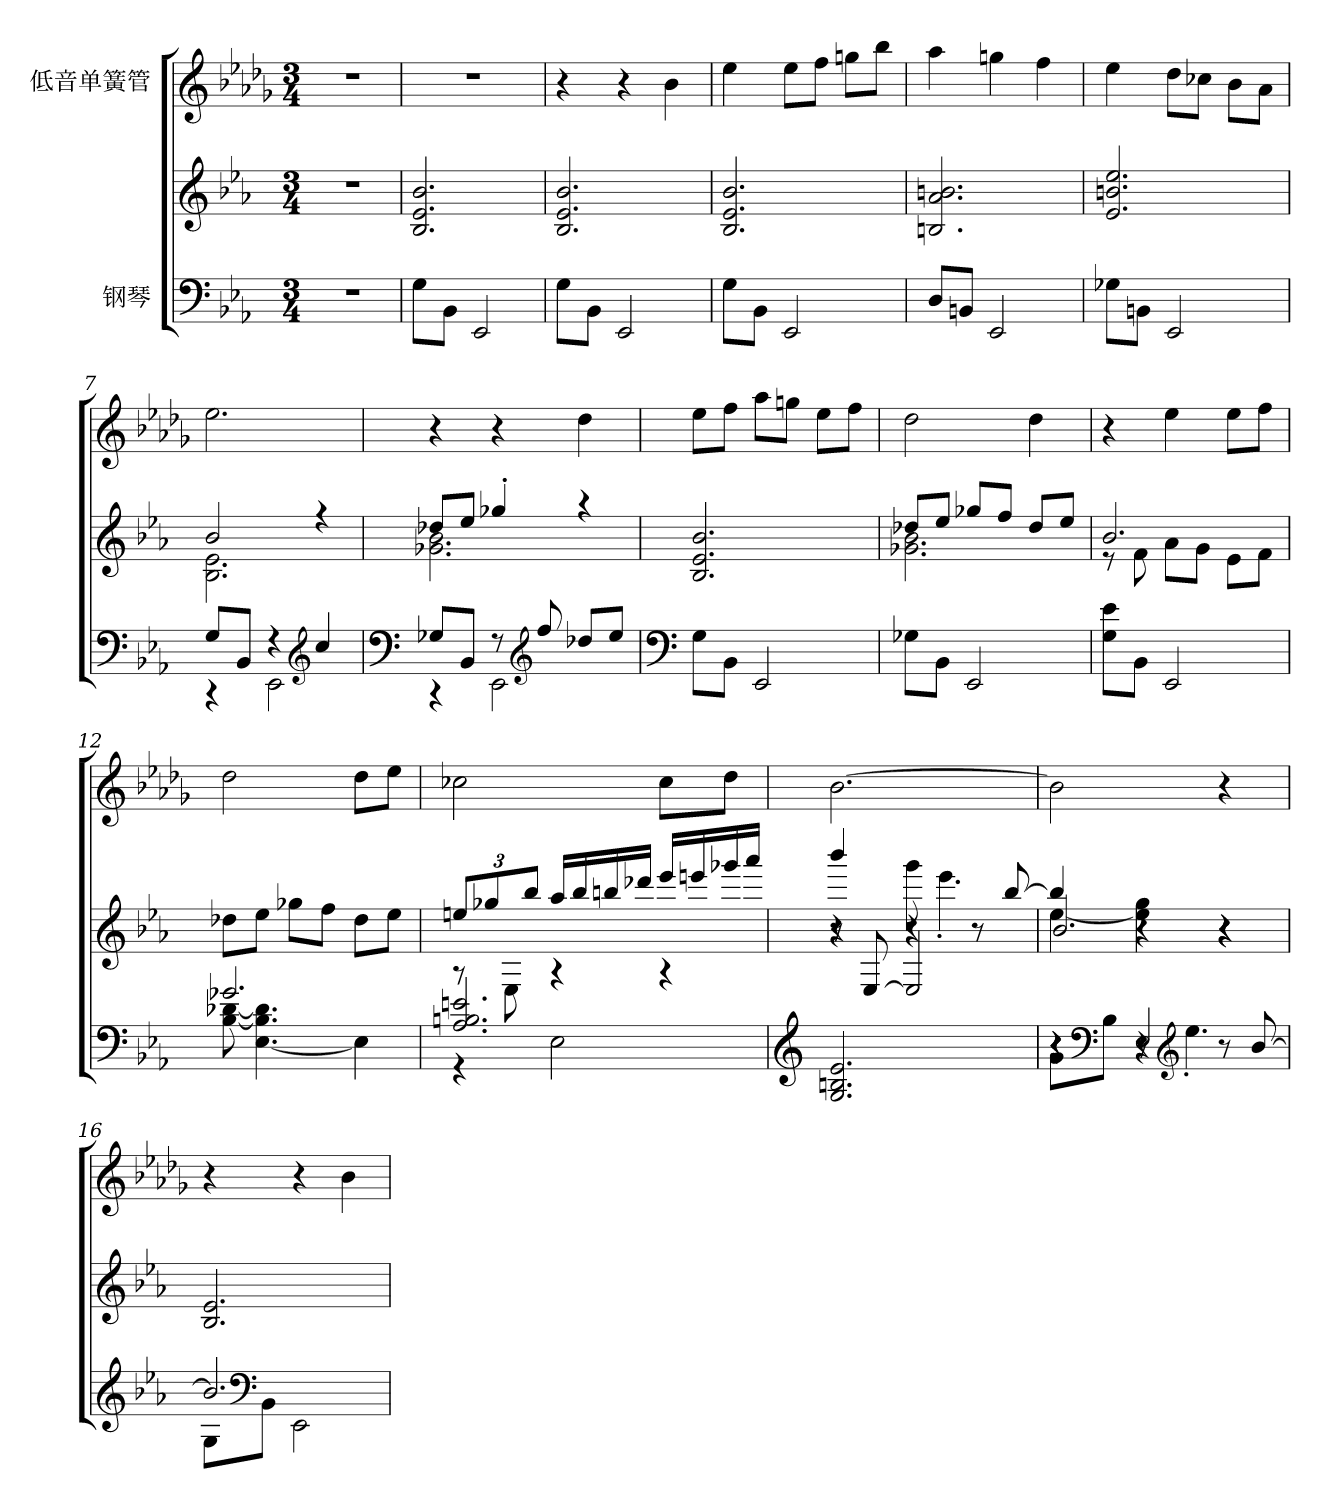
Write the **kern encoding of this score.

**kern	**kern	**kern
*part2	*part2	*part1
*staff3	*staff2	*staff1
*I"钢琴	*	*I"低音单簧管
*clefF4	*clefG2	*clefG2
*	*	*ITrd8c14
*k[b-e-a-]	*k[b-e-a-]	*k[b-e-a-d-g-]
*M3/4	*M3/4	*M3/4
*MM72	*MM72	*MM72
=1	=1	=1
2.r	2.r	2.r
=2	=2	=2
8G\L	2.B-/ 2.e-/ 2.b-/	2.r
8BB-\J	.	.
2EE-/	.	.
=3	=3	=3
8G\L	2.B-/ 2.e-/ 2.b-/	4r
8BB-\J	.	.
2EE-/	.	4r
.	.	4B-\
=4	=4	=4
8G\L	2.B-/ 2.e-/ 2.b-/	4e-\
8BB-\J	.	.
2EE-/	.	8e-\L
.	.	8f\J
.	.	8gn\L
.	.	8b-\J
=5	=5	=5
8D/L	2.Bn/ 2.a-/ 2.bn/	4a-\
8BBn/J	.	.
2EE-/	.	4gn\
.	.	4f\
=6	=6	=6
8G-X\L	2.e-/ 2.bn/ 2.ee-/	4e-\
8BBn\J	.	.
2EE-/	.	8d-\L
.	.	8c-X\J
.	.	8B-\L
.	.	8A-\J
!!LO:LB:g=z
=7	=7	=7
*^	*^	*
8G/L	4r	2b-/	2.B-\ 2.e-\	2.e-\
8BB-/J	.	.	.	.
4r	2EE-\	.	.	.
*clefG2	*	*	*	*
4cc/	.	4r	.	.
=8	=8	=8	=8	=8
*clefF4	*	*	*	*
8G-X/L	4r	8dd-X/L	2.g-X\ 2.b-\	4r
8BB-/J	.	8ee-/J	.	.
8r	2EE-\	4gg-X'/	.	4r
*clefG2	*	*	*	*
8ff/	.	.	.	.
8dd-X/L	.	4r	.	4d-\
8ee-/J	.	.	.	.
*v	*v	*	*	*
*	*v	*v	*
=9	=9	=9
*clefF4	*	*
8G\L	2.B-/ 2.e-/ 2.b-/	8e-\L
8BB-\J	.	8f\J
2EE-/	.	8a-\L
.	.	8gn\J
.	.	8e-\L
.	.	8f\J
=10	=10	=10
*	*^	*
8G-X\L	8dd-X/L	2.g-X\ 2.b-\	2d-\
8BB-\J	8ee-/J	.	.
2EE-/	8gg-X/L	.	.
.	8ff/J	.	.
.	8dd-/L	.	4d-\
.	8ee-/J	.	.
!!LO:LB:g=z
=11	=11	=11	=11
8G\ 8e-\L	2.b-/	8r	4r
8BB-\J	.	8f\	.
2EE-/	.	8a-\L	4e-\
.	.	8g\J	.
.	.	8e-\L	8e-\L
.	.	8f\J	8f\J
*	*v	*v	*
=12	=12	=12
*^	*	*
2.g-X/	[8B-\ [8d-X\	8dd-X\L	2d-\
.	[4.E-\ 4.B-\] 4.d-\]	8ee-\J	.
.	.	8gg-X\L	.
.	.	8ff\J	.
.	4E-\]	8dd-\L	8d-\L
.	.	8ee-\J	8e-\J
=13	=13	=13	=13
*	*	*Xbrackettup	*
*	*	*^	*
2.A-/ 2.Bn/ 2.en/	4r	12een/L	8r	2c-X\
.	.	12gg-X/	.	.
.	.	.	8E-\	.
.	.	12bb-/J	.	.
.	2E-\	16aa-/LL	4r	.
.	.	16bb-/	.	.
.	.	16bbn/	.	.
.	.	16ddd-X/JJ	.	.
.	.	16eee-/LL	4r	8c-\L
.	.	16eeen/	.	.
.	.	16ggg-X/	.	8d-\J
.	.	16aaa-/JJ	.	.
*v	*v	*	*	*
*	*v	*v	*
!!LO:LB:g=z
=14	=14	=14
*clefG2	*	*
*	*	*MM70
*	*^	*
*	*	*^	*
2.G/ 2.Bn/ 2.e-/	4bbb-/	4r	8r	[2.B-\
.	.	.	[8E-/	.
.	4r	8ggg\	2E-/]	.
.	.	4.eee-'\	.	.
.	8r	.	.	.
.	[8bb-/	.	.	.
=15	=15	=15	=15	=15
*	*	*	*	*MM68
*^	*	*	*	*
*	*^	*	*	*	*
4r	8g\L	4r	4bb-/]	[4ee-\	2.b-/	2B-\]
*clefF4	*	*	*	*	*	*
.	8B-\J	.	.	.	.	.
4r	8r	2E-/	4r	4ee-\] 4gg\	.	.
*clefG2	*	*	*	*	*	*
.	4.ee-'\	.	.	.	.	.
8r	.	.	4r	4r	.	4r
[8b-/	.	.	.	.	.	.
*v	*v	*v	*	*	*	*
*	*v	*v	*v	*
=16	=16	=16
*	*	*MM66
*^	*	*
2.b-/]	8G\L	2.B-/ 2.e-/	4r
*clefF4	*	*	*
.	8BB-\J	.	.
.	2EE-\	.	4r
*	*	*	*MM71
.	.	.	4B-\
*v	*v	*	*
=	=	=
*-	*-	*-
